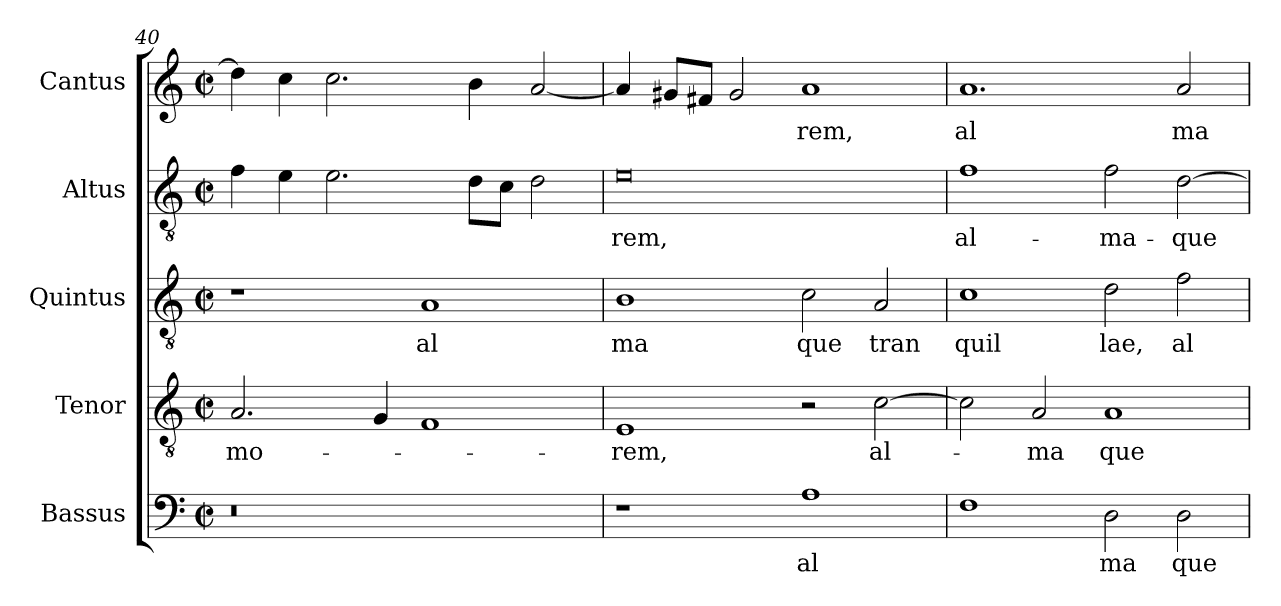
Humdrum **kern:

**kern	**text	**kern	**text	**kern	**text	**kern	**text	**kern	**text
*part5	*part5	*part4	*part4	*part3	*part3	*part2	*part2	*part1	*part1
*staff5	*staff5	*staff4	*staff4	*staff3	*staff3	*staff2	*staff2	*staff1	*staff1
*I"Bassus	*	*I"Tenor	*	*I"Quintus	*	*I"Altus	*	*I"Cantus	*
*clefF4	*	*clefGv2	*	*clefGv2	*	*clefGv2	*	*clefG2	*
*M2/2	*	*M2/2	*	*M2/2	*	*M2/2	*	*M2/2	*
*met(c|)	*	*met(c|)	*	*met(c|)	*	*met(c|)	*	*met(c|)	*
=40	=40	=40	=40	=40	=40	=40	=40	=40	=40
!	!	!	!LO:LY:b	!	!	!	!	!	!
0r	.	2.A/	-mo-	1r	.	4f\	.	4dd\]	.
.	.	.	.	.	.	4e\	.	4cc\	.
.	.	.	.	.	.	2.e\	.	2.cc\	.
.	.	4G/	.	.	.	.	.	.	.
!	!	!	!	!	!LO:LY:b:cj	!	!	!	!
.	.	1F	.	1A	al	.	.	.	.
.	.	.	.	.	.	8d\L	.	4b\	.
.	.	.	.	.	.	8c\J	.	.	.
.	.	.	.	.	.	2d\	.	[<2a/	.
=41	=41	=41	=41	=41	=41	=41	=41	=41	=41
!	!	!	!LO:LY:b:cj	!	!LO:LY:b:cj	!	!LO:LY:b:cj	!	!
1r	.	1E	-rem,	1B	ma	0e	rem,	4a/]	.
.	.	.	.	.	.	.	.	8g#/L	.
.	.	.	.	.	.	.	.	8f#/J	.
.	.	.	.	.	.	.	.	2g#/	.
!	!LO:LY:b:cj	!	!	!	!LO:LY:b:cj	!	!	!	!LO:LY:b:cj
1A	al	2r	.	2c\	que	.	.	1a	rem,
!	!	!	!LO:LY:b:cj	!	!LO:LY:b:cj	!	!	!	!
.	.	[<2c\	al-	2A/	tran	.	.	.	.
!!LO:PB:g=z
=42	=42	=42	=42	=42	=42	=42	=42	=42	=42
!	!	!	!	!	!LO:LY:b:cj	!	!LO:LY:b:cj	!	!LO:LY:b:cj
1F	.	2c\]	.	1c	quil	1f	al-	1.a	al
!	!	!	!LO:LY:b:cj	!	!	!	!	!	!
.	.	2A/	-ma	.	.	.	.	.	.
!	!LO:LY:b:cj	!	!LO:LY:b:cj	!	!LO:LY:b:cj	!	!LO:LY:b:cj	!	!
2D\	ma	1A	que	2d\	lae,	2f\	-ma-	.	.
!	!LO:LY:b:cj	!	!	!	!LO:LY:b:cj	!	!LO:LY:b	!	!LO:LY:b:cj
2D\	que	.	.	2f\	al	[>2d\	-que	2a/	ma
=	=	=	=	=	=	=	=	=	=
*-	*-	*-	*-	*-	*-	*-	*-	*-	*-
